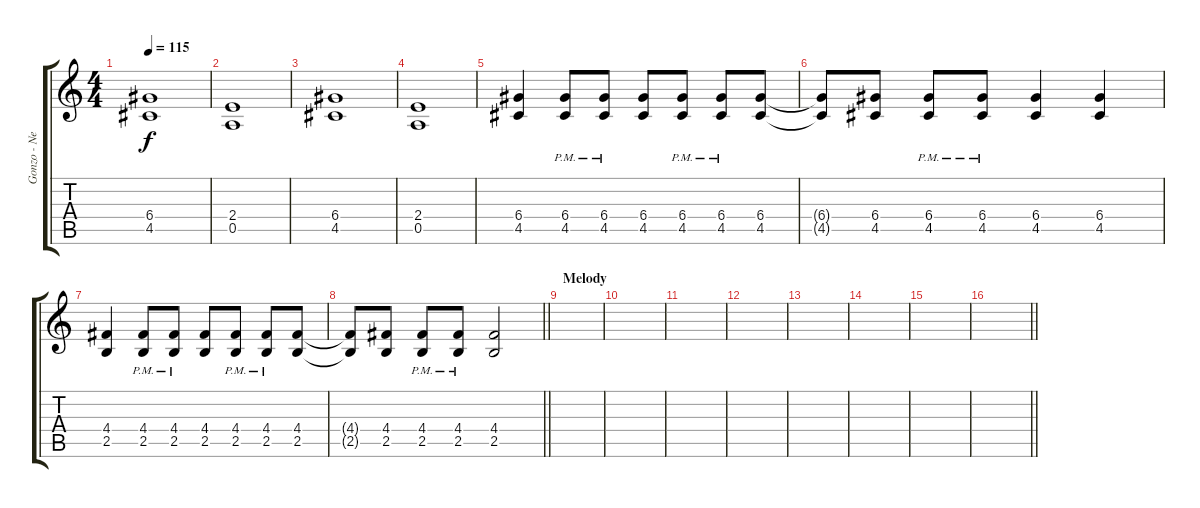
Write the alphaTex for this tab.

\track ("Gonzo - Neck 2" "Gonzo - Ne") {instrument distortionguitar}
\staff {score tabs}
\tuning (E4 B3 G3 D3 A2 E2) {hide}
\ts (4 4)
\tempo 115
\clef g2
\ks c
(6.4 4.5).1{dy f} |
(2.4 0.5).1 |
(6.4 4.5).1 |
(2.4 0.5).1 |
(6.4 4.5).4 (6.4{pm} 4.5{pm}).8 (6.4{pm} 4.5{pm}).8 (6.4 4.5).8 (6.4{pm} 4.5{pm}).8 (6.4{pm} 4.5{pm}).8 (6.4 4.5).8 |
(6.4{t} 4.5{t}).8 (6.4 4.5).8 (6.4{pm} 4.5{pm}).8 (6.4{pm} 4.5{pm}).8 (6.4 4.5).4 (6.4 4.5).4 |
(4.4 2.5).4 (4.4{pm} 2.5{pm}).8 (4.4{pm} 2.5{pm}).8 (4.4 2.5).8 (4.4{pm} 2.5{pm}).8 (4.4{pm} 2.5{pm}).8 (4.4 2.5).8 |
\barLineRight lightlight
(4.4{t} 2.5{t}).8 (4.4 2.5).8 (4.4{pm} 2.5{pm}).8 (4.4{pm} 2.5{pm}).8 (4.4 2.5).2 |
\section ("" "Melody")
|
|
|
|
|
|
|
\barLineRight lightlight
